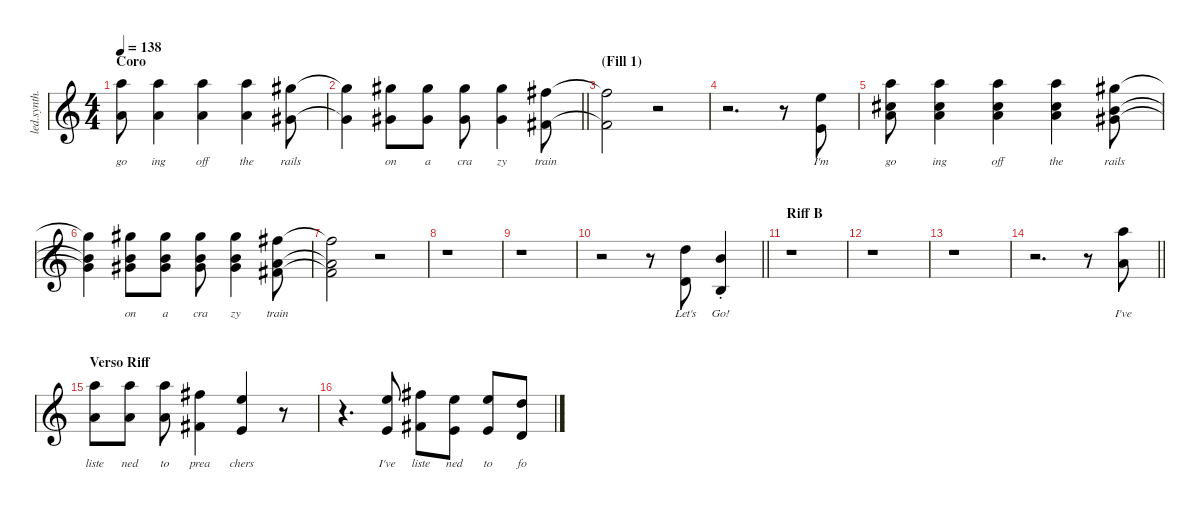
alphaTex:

\defaultSystemsLayout 4
\hideDynamics
\bracketExtendMode nobrackets
\otherSystemsTrackNameOrientation horizontal
\track ("Ozzy Osbourne" "led.synth.") {instrument lead2sawtooth}
\staff {score}
\tuning (E4 B3 G3 D3 A2 E2)
\ts (4 4)
\section ("" "Coro")
\tempo 138
\clef g2
\ks c
(22.2 19.4).8{lyrics (0 "go") lyrics (1 "") lyrics (2 "") lyrics (3 "") lyrics (4 "") dy f beam Down} (22.2 19.4).4{lyrics (0 "ing") lyrics (1 "") lyrics (2 "") lyrics (3 "") lyrics (4 "") beam Down} (22.2 19.4).4{lyrics (0 "off") lyrics (1 "") lyrics (2 "") lyrics (3 "") lyrics (4 "") beam Down} (22.2 19.4).4{lyrics (0 "the") lyrics (1 "") lyrics (2 "") lyrics (3 "") lyrics (4 "") beam Down} (21.2{acc #} 18.4{acc #}).8{lyrics (0 "rails") lyrics (1 "") lyrics (2 "") lyrics (3 "") lyrics (4 "") beam Down} |
\barLineRight lightlight
(21.2{t acc #} 18.4{t acc #}).4{beam Down} (21.2{acc #} 18.4{acc #}).8{lyrics (0 "on") lyrics (1 "") lyrics (2 "") lyrics (3 "") lyrics (4 "") beam Down} (21.2{acc #} 18.4{acc #}).8{lyrics (0 "a") lyrics (1 "") lyrics (2 "") lyrics (3 "") lyrics (4 "") beam Down} (21.2{acc #} 18.4{acc #}).8{lyrics (0 "cra") lyrics (1 "") lyrics (2 "") lyrics (3 "") lyrics (4 "") beam Down} (21.2{acc #} 18.4{acc #}).4{lyrics (0 "zy") lyrics (1 "") lyrics (2 "") lyrics (3 "") lyrics (4 "") beam Down} (19.2{acc #} 16.4{acc #}).8{lyrics (0 "train") lyrics (1 "") lyrics (2 "") lyrics (3 "") lyrics (4 "") beam Down} |
\section ("" "(Fill 1)")
(19.2{t acc #} 16.4{t acc #}).2{beam Down} r.2{beam Down} |
r.2{d beam Down} r.8{beam Down} (17.2 14.4).8{lyrics (0 "I'm") lyrics (1 "") lyrics (2 "") lyrics (3 "") lyrics (4 "") beam Up} |
(9.1{acc #} 22.2 19.4).8{lyrics (0 "go") lyrics (1 "") lyrics (2 "") lyrics (3 "") lyrics (4 "") beam Down} (9.1{acc #} 22.2 19.4).4{lyrics (0 "ing") lyrics (1 "") lyrics (2 "") lyrics (3 "") lyrics (4 "") beam Down} (9.1{acc #} 22.2 19.4).4{lyrics (0 "off") lyrics (1 "") lyrics (2 "") lyrics (3 "") lyrics (4 "") beam Down} (9.1{acc #} 22.2 19.4).4{lyrics (0 "the") lyrics (1 "") lyrics (2 "") lyrics (3 "") lyrics (4 "") beam Down} (7.1 21.2{acc #} 18.4{acc #}).8{lyrics (0 "rails") lyrics (1 "") lyrics (2 "") lyrics (3 "") lyrics (4 "") beam Down} |
(7.1{t} 21.2{t acc #} 18.4{t acc #}).4{beam Down} (7.1 21.2{acc #} 18.4{acc #}).8{lyrics (0 "on") lyrics (1 "") lyrics (2 "") lyrics (3 "") lyrics (4 "") beam Down} (7.1 21.2{acc #} 18.4{acc #}).8{lyrics (0 "a") lyrics (1 "") lyrics (2 "") lyrics (3 "") lyrics (4 "") beam Down} (7.1 21.2{acc #} 18.4{acc #}).8{lyrics (0 "cra") lyrics (1 "") lyrics (2 "") lyrics (3 "") lyrics (4 "") beam Down} (7.1 21.2{acc #} 18.4{acc #}).4{lyrics (0 "zy") lyrics (1 "") lyrics (2 "") lyrics (3 "") lyrics (4 "") beam Down} (5.1 19.2{acc #} 16.4{acc #}).8{lyrics (0 "train") lyrics (1 "") lyrics (2 "") lyrics (3 "") lyrics (4 "") beam Down} |
(5.1{t} 19.2{t acc #} 16.4{t acc #}).2{beam Down} r.2{beam Down} |
r.1{beam Down} |
r.1{beam Down} |
\barLineRight lightlight
r.2{beam Down} r.8{beam Down} (10.1 7.3).8{lyrics (0 "Let's") lyrics (1 "") lyrics (2 "") lyrics (3 "") lyrics (4 "") beam Up} (7.1{st} 4.3{st}).4{lyrics (0 "Go!") lyrics (1 "") lyrics (2 "") lyrics (3 "") lyrics (4 "") beam Up} |
\section ("" "Riff B")
r.1{beam Down} |
r.1{beam Down} |
r.1{beam Down} |
\barLineRight lightlight
r.2{d beam Down} r.8{beam Down} (17.1 14.3).8{lyrics (0 "I've") lyrics (1 "") lyrics (2 "") lyrics (3 "") lyrics (4 "") beam Down} |
\section ("" "Verso Riff")
(17.1 14.3).8{lyrics (0 "liste") lyrics (1 "") lyrics (2 "") lyrics (3 "") lyrics (4 "") beam Down} (17.1 14.3).8{lyrics (0 "ned") lyrics (1 "") lyrics (2 "") lyrics (3 "") lyrics (4 "") beam Down} (17.1 14.3).8{lyrics (0 "to") lyrics (1 "") lyrics (2 "") lyrics (3 "") lyrics (4 "") beam Down} (14.1{acc #} 11.3{acc #}).4{lyrics (0 "prea") lyrics (1 "") lyrics (2 "") lyrics (3 "") lyrics (4 "") beam Down} (12.1 9.3).4{lyrics (0 "chers") lyrics (1 "") lyrics (2 "") lyrics (3 "") lyrics (4 "") beam Up} r.8{beam Up} |
r.4{d beam Down} (12.1 9.3).8{lyrics (0 "I've") lyrics (1 "") lyrics (2 "") lyrics (3 "") lyrics (4 "") beam Up} (14.1{acc #} 11.3{acc #}).8{lyrics (0 "liste") lyrics (1 "") lyrics (2 "") lyrics (3 "") lyrics (4 "") beam Down} (12.1 9.3).8{lyrics (0 "ned") lyrics (1 "") lyrics (2 "") lyrics (3 "") lyrics (4 "") beam Down} (12.1 9.3).8{lyrics (0 "to") lyrics (1 "") lyrics (2 "") lyrics (3 "") lyrics (4 "") beam Up} (10.1 7.3).8{lyrics (0 "fo") lyrics (1 "") lyrics (2 "") lyrics (3 "") lyrics (4 "") beam Up}
